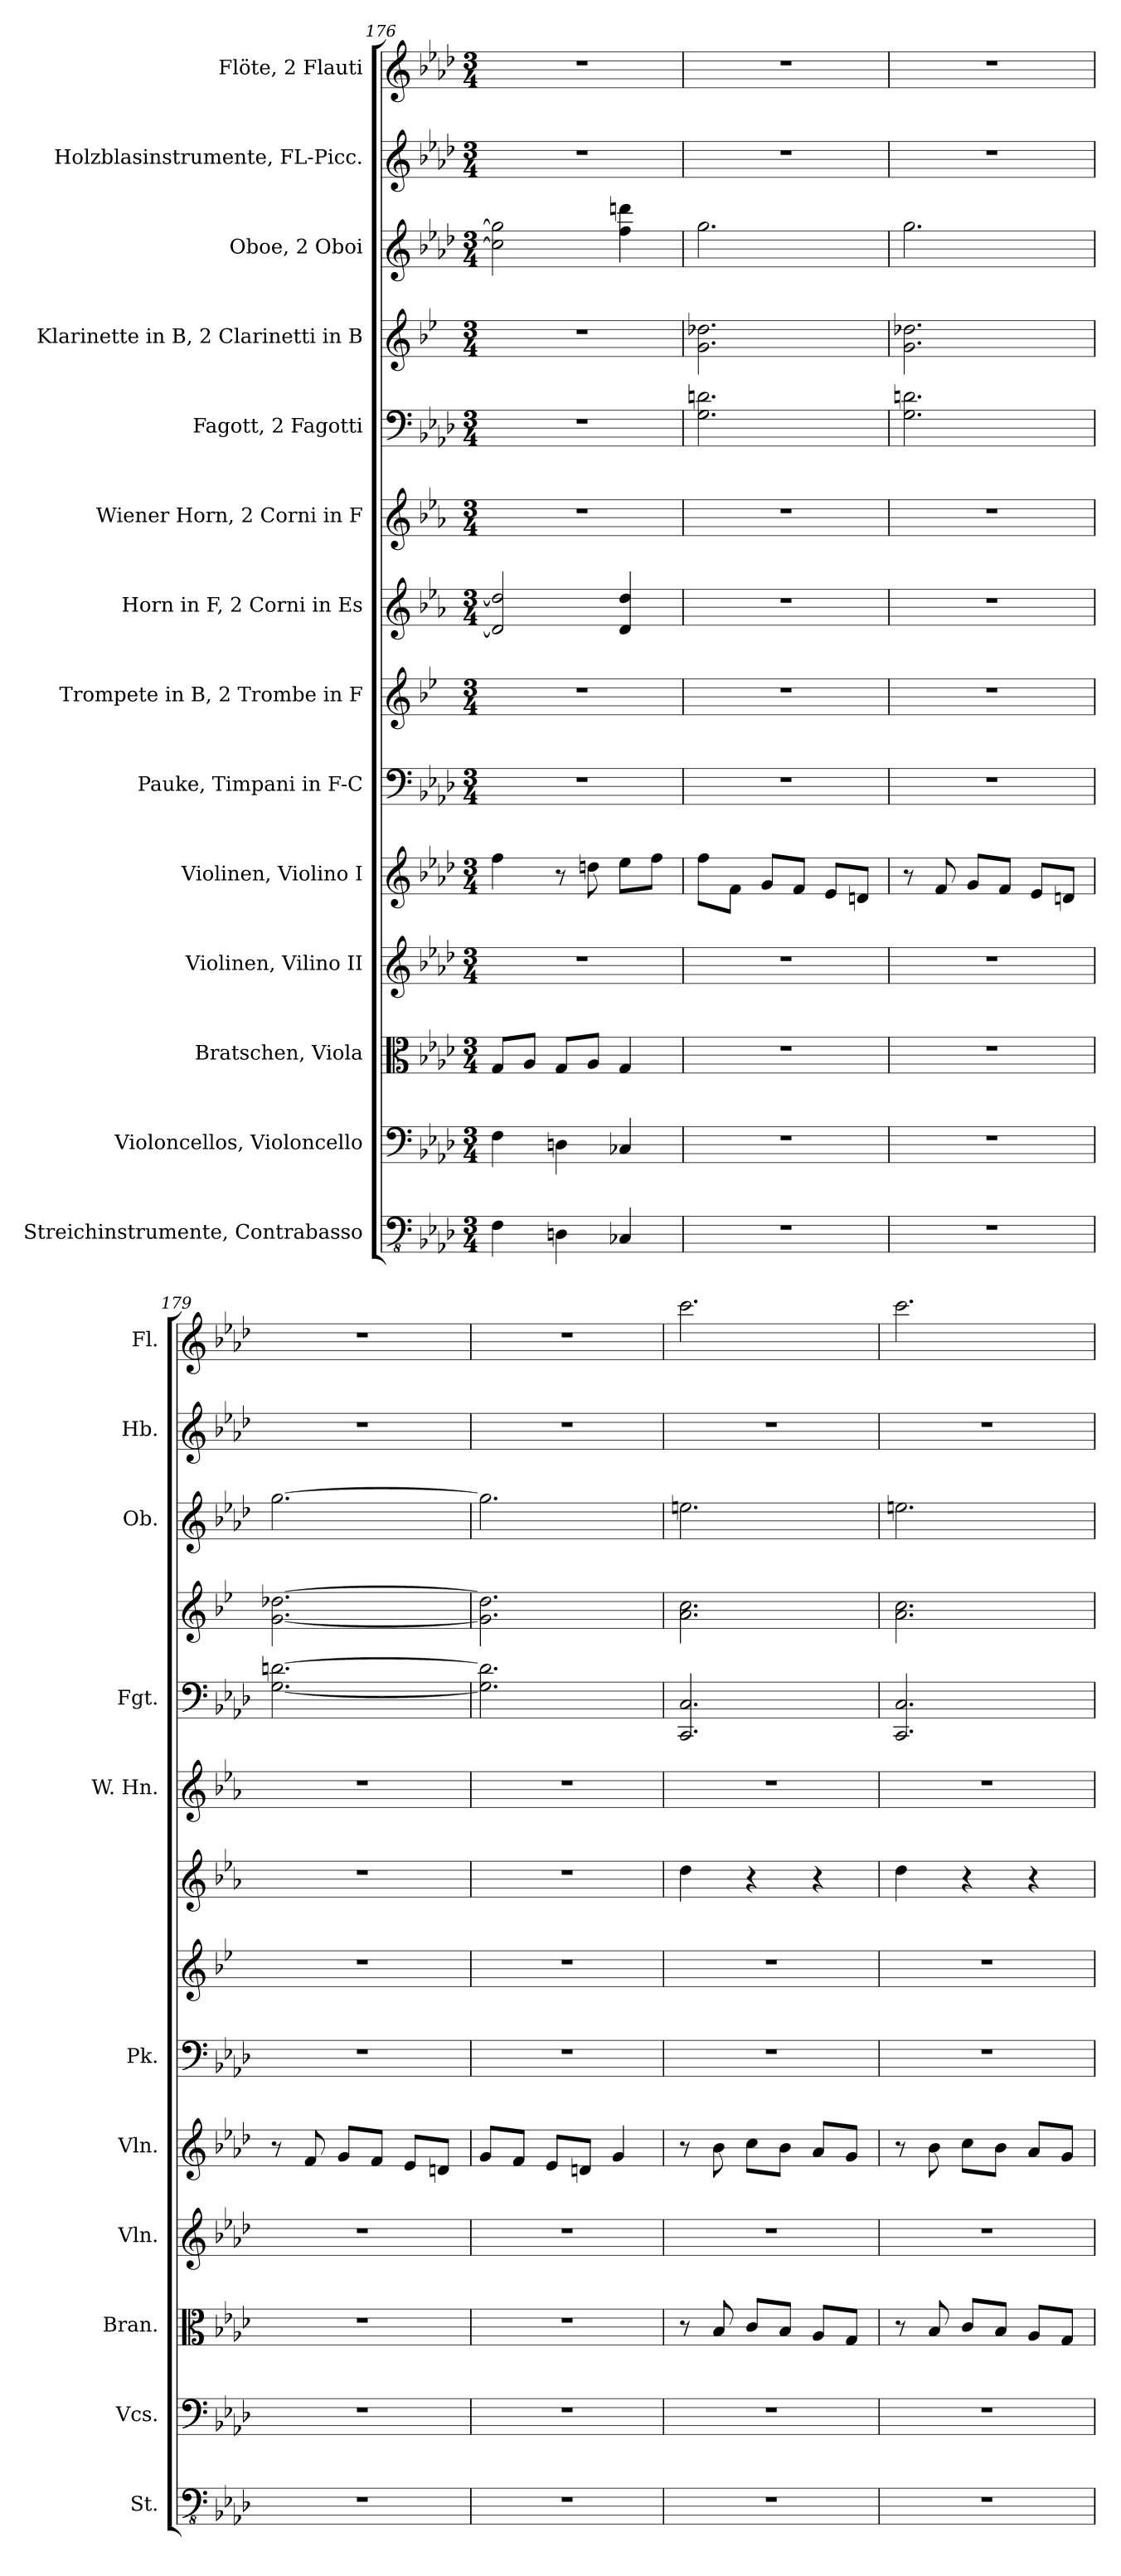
**kern	**kern	**kern	**kern	**kern	**kern	**kern	**kern	**kern	**kern	**kern	**kern	**kern	**kern
*part14	*part13	*part12	*part11	*part10	*part9	*part8	*part7	*part6	*part5	*part4	*part3	*part2	*part1
*staff14	*staff13	*staff12	*staff11	*staff10	*staff9	*staff8	*staff7	*staff6	*staff5	*staff4	*staff3	*staff2	*staff1
*I"Streichinstrumente, Contrabasso	*I"Violoncellos, Violoncello	*I"Bratschen, Viola	*I"Violinen, Vilino II	*I"Violinen, Violino I	*I"Pauke, Timpani in F-C	*I"Trompete in B, 2 Trombe in F	*I"Horn in F, 2 Corni in Es	*I"Wiener Horn, 2 Corni in F	*I"Fagott, 2 Fagotti	*I"Klarinette in B, 2 Clarinetti in B	*I"Oboe, 2 Oboi	*I"Holzblasinstrumente, FL-Picc.	*I"Flöte, 2 Flauti
*I'St.	*I'Vcs.	*I'Bran.	*I'Vln.	*I'Vln.	*I'Pk.	*	*	*I'W. Hn.	*I'Fgt.	*	*I'Ob.	*I'Hb.	*I'Fl.
*clefFv4	*clefF4	*clefC3	*clefG2	*clefG2	*clefF4	*clefG2	*clefG2	*clefG2	*clefF4	*clefG2	*clefG2	*clefG2	*clefG2
*	*	*	*	*	*	*ITrd1c2	*ITrd4c7	*ITrd4c7	*	*ITrd1c2	*	*	*
*k[b-e-a-d-]	*k[b-e-a-d-]	*k[b-e-a-d-]	*k[b-e-a-d-]	*k[b-e-a-d-]	*k[b-e-a-d-]	*k[b-e-a-d-]	*k[b-e-a-d-]	*k[b-e-a-d-]	*k[b-e-a-d-]	*k[b-e-a-d-]	*k[b-e-a-d-]	*k[b-e-a-d-]	*k[b-e-a-d-]
*M3/4	*M3/4	*M3/4	*M3/4	*M3/4	*M3/4	*M3/4	*M3/4	*M3/4	*M3/4	*M3/4	*M3/4	*M3/4	*M3/4
=176	=176	=176	=176	=176	=176	=176	=176	=176	=176	=176	=176	=176	=176
4FF\	4F\	8G/L	2.r	4ff\	2.r	2.r	2G/] 2g/]	2.r	2.r	2.r	2cc-\] 2gg\]	2.r	2.r
.	.	8A-/J	.	.	.	.	.	.	.	.	.	.	.
4DDn\	4Dn\	8G/L	.	8r	.	.	.	.	.	.	.	.	.
.	.	8A-/J	.	8ddn\	.	.	.	.	.	.	.	.	.
4CC-X/	4C-X/	4G/	.	8ee-\L	.	.	4G/ 4g/	.	.	.	4ff\ 4dddn\	.	.
.	.	.	.	8ff\J	.	.	.	.	.	.	.	.	.
=177	=177	=177	=177	=177	=177	=177	=177	=177	=177	=177	=177	=177	=177
2.r	2.r	2.r	2.r	8ff\L	2.r	2.r	2.r	2.r	2.G\ 2.dn\	2.f\ 2.cc-X\	2.gg\	2.r	2.r
.	.	.	.	8f\J	.	.	.	.	.	.	.	.	.
.	.	.	.	8g/L	.	.	.	.	.	.	.	.	.
.	.	.	.	8f/J	.	.	.	.	.	.	.	.	.
.	.	.	.	8e-/L	.	.	.	.	.	.	.	.	.
.	.	.	.	8dn/J	.	.	.	.	.	.	.	.	.
=178	=178	=178	=178	=178	=178	=178	=178	=178	=178	=178	=178	=178	=178
2.r	2.r	2.r	2.r	8r	2.r	2.r	2.r	2.r	2.G\ 2.dn\	2.f\ 2.cc-X\	2.gg\	2.r	2.r
.	.	.	.	8f/	.	.	.	.	.	.	.	.	.
.	.	.	.	8g/L	.	.	.	.	.	.	.	.	.
.	.	.	.	8f/J	.	.	.	.	.	.	.	.	.
.	.	.	.	8e-/L	.	.	.	.	.	.	.	.	.
.	.	.	.	8dn/J	.	.	.	.	.	.	.	.	.
=179	=179	=179	=179	=179	=179	=179	=179	=179	=179	=179	=179	=179	=179
2.r	2.r	2.r	2.r	8r	2.r	2.r	2.r	2.r	[2.G\ [2.dn\	[2.f\ [2.cc-X\	[2.gg\	2.r	2.r
.	.	.	.	8f/	.	.	.	.	.	.	.	.	.
.	.	.	.	8g/L	.	.	.	.	.	.	.	.	.
.	.	.	.	8f/J	.	.	.	.	.	.	.	.	.
.	.	.	.	8e-/L	.	.	.	.	.	.	.	.	.
.	.	.	.	8dn/J	.	.	.	.	.	.	.	.	.
!!LO:PB:g=z
=180	=180	=180	=180	=180	=180	=180	=180	=180	=180	=180	=180	=180	=180
2.r	2.r	2.r	2.r	8g/L	2.r	2.r	2.r	2.r	2.G\] 2.d\]	2.f\] 2.cc-\]	2.gg\]	2.r	2.r
.	.	.	.	8f/J	.	.	.	.	.	.	.	.	.
.	.	.	.	8e-/L	.	.	.	.	.	.	.	.	.
.	.	.	.	8dn/J	.	.	.	.	.	.	.	.	.
.	.	.	.	4g/	.	.	.	.	.	.	.	.	.
=181	=181	=181	=181	=181	=181	=181	=181	=181	=181	=181	=181	=181	=181
2.r	2.r	8r	2.r	8r	2.r	2.r	4g\	2.r	2.CC/ 2.C/	2.g\ 2.b-\	2.een\	2.r	2.ccc\
.	.	8B-/	.	8b-\	.	.	.	.	.	.	.	.	.
.	.	8c/L	.	8cc\L	.	.	4r	.	.	.	.	.	.
.	.	8B-/J	.	8b-\J	.	.	.	.	.	.	.	.	.
.	.	8A-/L	.	8a-/L	.	.	4r	.	.	.	.	.	.
.	.	8G/J	.	8g/J	.	.	.	.	.	.	.	.	.
=182	=182	=182	=182	=182	=182	=182	=182	=182	=182	=182	=182	=182	=182
2.r	2.r	8r	2.r	8r	2.r	2.r	4g\	2.r	2.CC/ 2.C/	2.g\ 2.b-\	2.een\	2.r	2.ccc\
.	.	8B-/	.	8b-\	.	.	.	.	.	.	.	.	.
.	.	8c/L	.	8cc\L	.	.	4r	.	.	.	.	.	.
.	.	8B-/J	.	8b-\J	.	.	.	.	.	.	.	.	.
.	.	8A-/L	.	8a-/L	.	.	4r	.	.	.	.	.	.
.	.	8G/J	.	8g/J	.	.	.	.	.	.	.	.	.
=	=	=	=	=	=	=	=	=	=	=	=	=	=
*-	*-	*-	*-	*-	*-	*-	*-	*-	*-	*-	*-	*-	*-
